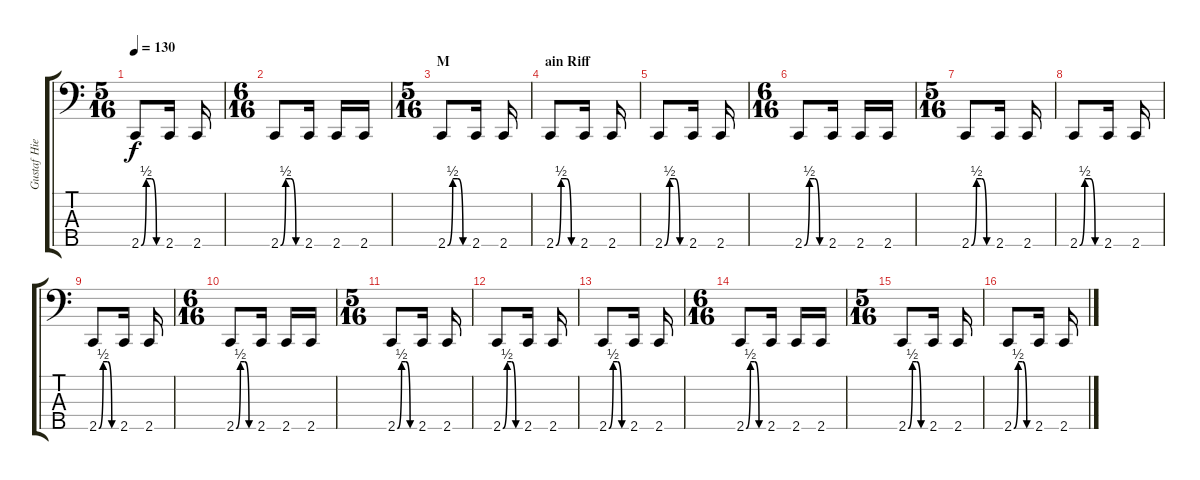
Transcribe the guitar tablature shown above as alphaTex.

\track ("Gustaf Hielm - Bass" "Gustaf Hie") {instrument electricbasspick}
\staff {score tabs}
\tuning (Gb2 Db2 Ab1 Eb1 Bb0) {hide}
\ts (5 16)
\tempo 130
\clef f4
\ks c
2.5{be (custom 0 0 15 2 30 2 45 0 60 0)}.8{dy f} 2.5.16 2.5.16 |
\ts (6 16)
2.5{be (custom 0 0 15 2 30 2 45 0 60 0)}.8 2.5.16 2.5.16 2.5.16 |
\ts (5 16)
\section ("" "M")
2.5{be (custom 0 0 15 2 30 2 45 0 60 0)}.8 2.5.16 2.5.16 |
\section ("" "ain Riff")
2.5{be (custom 0 0 15 2 30 2 45 0 60 0)}.8 2.5.16 2.5.16 |
2.5{be (custom 0 0 15 2 30 2 45 0 60 0)}.8 2.5.16 2.5.16 |
\ts (6 16)
2.5{be (custom 0 0 15 2 30 2 45 0 60 0)}.8 2.5.16 2.5.16 2.5.16 |
\ts (5 16)
2.5{be (custom 0 0 15 2 30 2 45 0 60 0)}.8 2.5.16 2.5.16 |
2.5{be (custom 0 0 15 2 30 2 45 0 60 0)}.8 2.5.16 2.5.16 |
2.5{be (custom 0 0 15 2 30 2 45 0 60 0)}.8 2.5.16 2.5.16 |
\ts (6 16)
2.5{be (custom 0 0 15 2 30 2 45 0 60 0)}.8 2.5.16 2.5.16 2.5.16 |
\ts (5 16)
2.5{be (custom 0 0 15 2 30 2 45 0 60 0)}.8 2.5.16 2.5.16 |
2.5{be (custom 0 0 15 2 30 2 45 0 60 0)}.8 2.5.16 2.5.16 |
2.5{be (custom 0 0 15 2 30 2 45 0 60 0)}.8 2.5.16 2.5.16 |
\ts (6 16)
2.5{be (custom 0 0 15 2 30 2 45 0 60 0)}.8 2.5.16 2.5.16 2.5.16 |
\ts (5 16)
2.5{be (custom 0 0 15 2 30 2 45 0 60 0)}.8 2.5.16 2.5.16 |
2.5{be (custom 0 0 15 2 30 2 45 0 60 0)}.8 2.5.16 2.5.16
